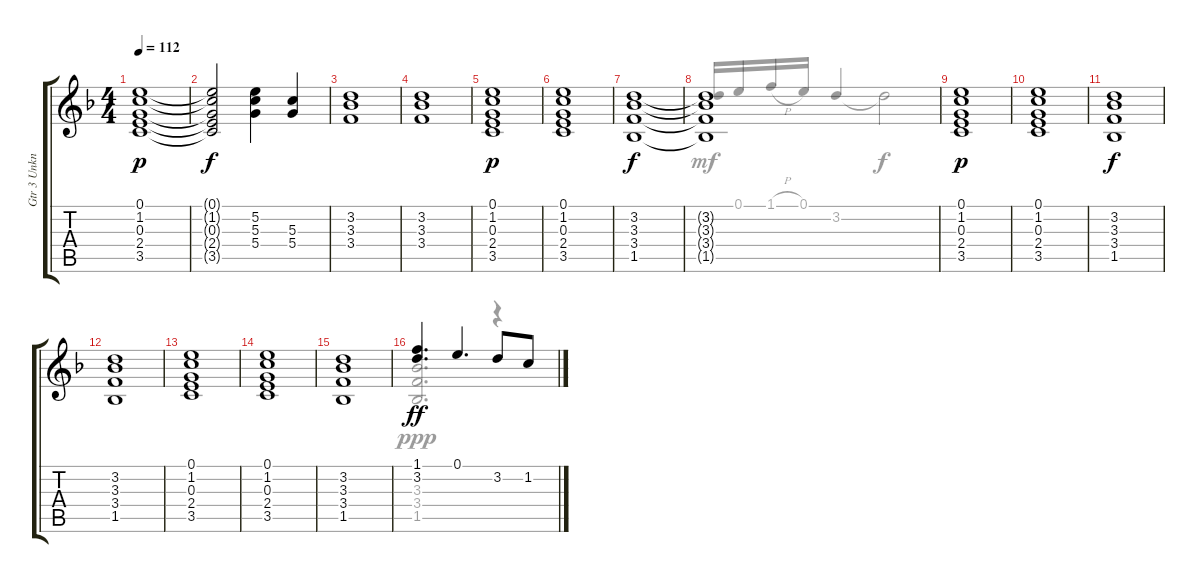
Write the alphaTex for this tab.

\track ("Gtr 3 Unknown or overdubed" "Gtr 3 Unkn") {instrument acousticguitarsteel}
\staff {score tabs}
\tuning (E4 B3 G3 D3 A2 E2) {hide}
\voice
\ts (4 4)
\tempo 112
\clef g2
\ks f
(0.1 1.2 0.3 2.4 3.5).1{dy p} |
(0.1{t} 1.2{t} 0.3{t} 2.4{t} 3.5{t}).2{dy f} (5.2 5.3 5.4).4 (5.3 5.4).4 |
(3.2 3.3 3.4).1 |
(3.2 3.3 3.4).1 |
(0.1 1.2 0.3 2.4 3.5).1{dy p} |
(0.1 1.2 0.3 2.4 3.5).1 |
(3.2 3.3 3.4 1.5).1{dy f} |
(3.2{t} 3.3{t} 3.4{t} 1.5{t}).1 |
(0.1 1.2 0.3 2.4 3.5).1{dy p} |
(0.1 1.2 0.3 2.4 3.5).1 |
(3.2 3.3 3.4 1.5).1{dy f} |
(3.2 3.3 3.4 1.5).1 |
(0.1 1.2 0.3 2.4 3.5).1 |
(0.1 1.2 0.3 2.4 3.5).1 |
(3.2 3.3 3.4 1.5).1 |
(1.1 3.2).4{d dy ff beam Up} 0.1.4{d beam Up} 3.2.8 1.2.8
\voice
\clef g2
\ottava regular
\simile none
\ks f
|
|
|
|
|
|
|
3.2.16{dy mf beam Up} 0.1.16{beam Up} 1.1{h}.16{beam Up} 0.1.16{beam Up} 3.2.4{beam Up} 3.2{t}.2{dy f} |
|
|
|
|
|
|
|
(3.3 3.4 1.5).2{d dy ppp beam Up} r.4
